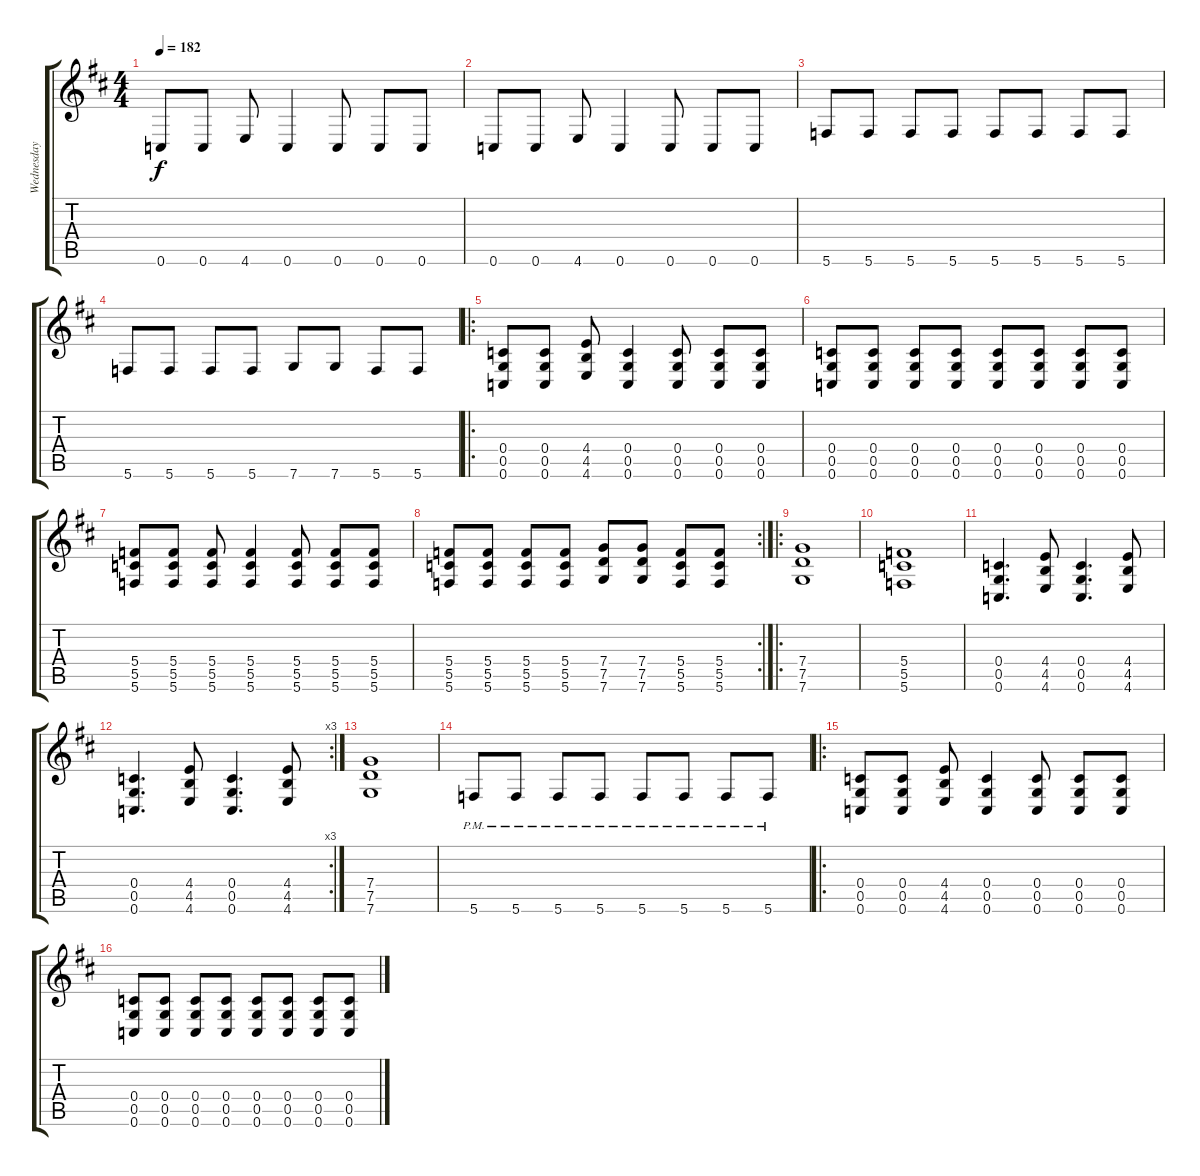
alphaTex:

\track ("Wednesday 13" "Wednesday ") {instrument distortionguitar}
\staff {score tabs}
\tuning (D4 A3 F3 C3 G2 C2) {hide}
\ts (4 4)
\tempo 182
\clef g2
\ks d
0.6.8{dy f} 0.6.8 4.6.8 0.6.4 0.6.8 0.6.8 0.6.8 |
0.6.8 0.6.8 4.6.8 0.6.4 0.6.8 0.6.8 0.6.8 |
5.6.8 5.6.8 5.6.8 5.6.8 5.6.8 5.6.8 5.6.8 5.6.8 |
5.6.8 5.6.8 5.6.8 5.6.8 7.6.8 7.6.8 5.6.8 5.6.8 |
\ro
(0.4 0.5 0.6).8 (0.4 0.5 0.6).8 (4.4 4.5 4.6).8 (0.4 0.5 0.6).4 (0.4 0.5 0.6).8 (0.4 0.5 0.6).8 (0.4 0.5 0.6).8 |
(0.4 0.5 0.6).8 (0.4 0.5 0.6).8 (0.4 0.5 0.6).8 (0.4 0.5 0.6).8 (0.4 0.5 0.6).8 (0.4 0.5 0.6).8 (0.4 0.5 0.6).8 (0.4 0.5 0.6).8 |
(5.4 5.5 5.6).8 (5.4 5.5 5.6).8 (5.4 5.5 5.6).8 (5.4 5.5 5.6).4 (5.4 5.5 5.6).8 (5.4 5.5 5.6).8 (5.4 5.5 5.6).8 |
\rc 2
(5.4 5.5 5.6).8 (5.4 5.5 5.6).8 (5.4 5.5 5.6).8 (5.4 5.5 5.6).8 (7.4 7.5 7.6).8 (7.4 7.5 7.6).8 (5.4 5.5 5.6).8 (5.4 5.5 5.6).8 |
\ro
(7.4 7.5 7.6).1 |
(5.4 5.5 5.6).1 |
(0.4 0.5 0.6).4{d} (4.4 4.5 4.6).8 (0.4 0.5 0.6).4{d} (4.4 4.5 4.6).8 |
\rc 3
(0.4 0.5 0.6).4{d} (4.4 4.5 4.6).8 (0.4 0.5 0.6).4{d} (4.4 4.5 4.6).8 |
(7.4 7.5 7.6).1 |
5.6{pm}.8 5.6{pm}.8 5.6{pm}.8 5.6{pm}.8 5.6{pm}.8 5.6{pm}.8 5.6{pm}.8 5.6{pm}.8 |
\ro
(0.4 0.5 0.6).8 (0.4 0.5 0.6).8 (4.4 4.5 4.6).8 (0.4 0.5 0.6).4 (0.4 0.5 0.6).8 (0.4 0.5 0.6).8 (0.4 0.5 0.6).8 |
(0.4 0.5 0.6).8 (0.4 0.5 0.6).8 (0.4 0.5 0.6).8 (0.4 0.5 0.6).8 (0.4 0.5 0.6).8 (0.4 0.5 0.6).8 (0.4 0.5 0.6).8 (0.4 0.5 0.6).8
